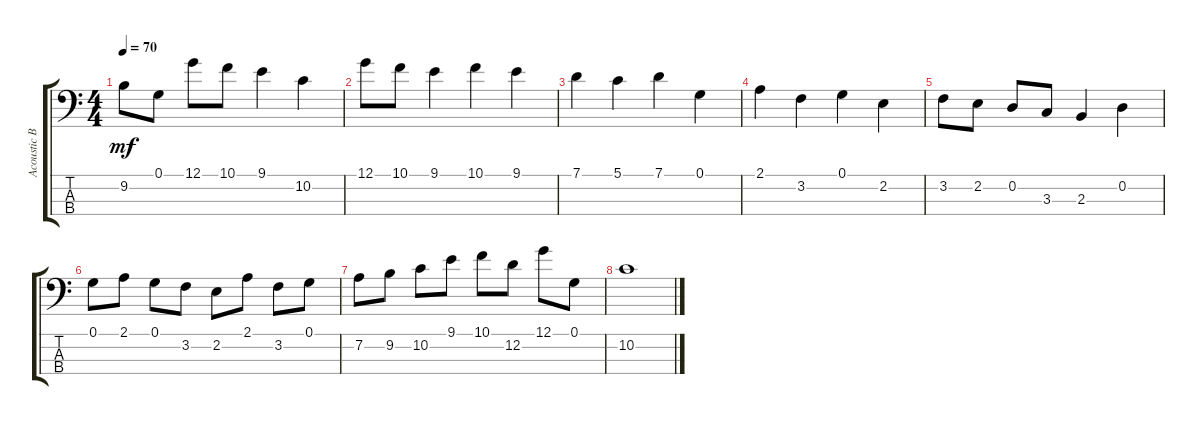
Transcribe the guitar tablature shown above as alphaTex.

\track ("Acoustic Bass" "Acoustic B") {instrument acousticbass}
\staff {score tabs}
\tuning (G2 D2 A1 E1) {hide}
\ts (4 4)
\tempo 70
\clef f4
\ks c
9.2.8{dy mf} 0.1.8 12.1.8 10.1.8 9.1.4 10.2.4 |
12.1.8 10.1.8 9.1.4 10.1.4 9.1.4 |
7.1.4 5.1.4 7.1.4 0.1.4 |
2.1.4 3.2.4 0.1.4 2.2.4 |
3.2.8 2.2.8 0.2.8 3.3.8 2.3.4 0.2.4 |
0.1.8 2.1.8 0.1.8 3.2.8 2.2.8 2.1.8 3.2.8 0.1.8 |
7.2.8 9.2.8 10.2.8 9.1.8 10.1.8 12.2.8 12.1.8 0.1.8 |
10.2.1
